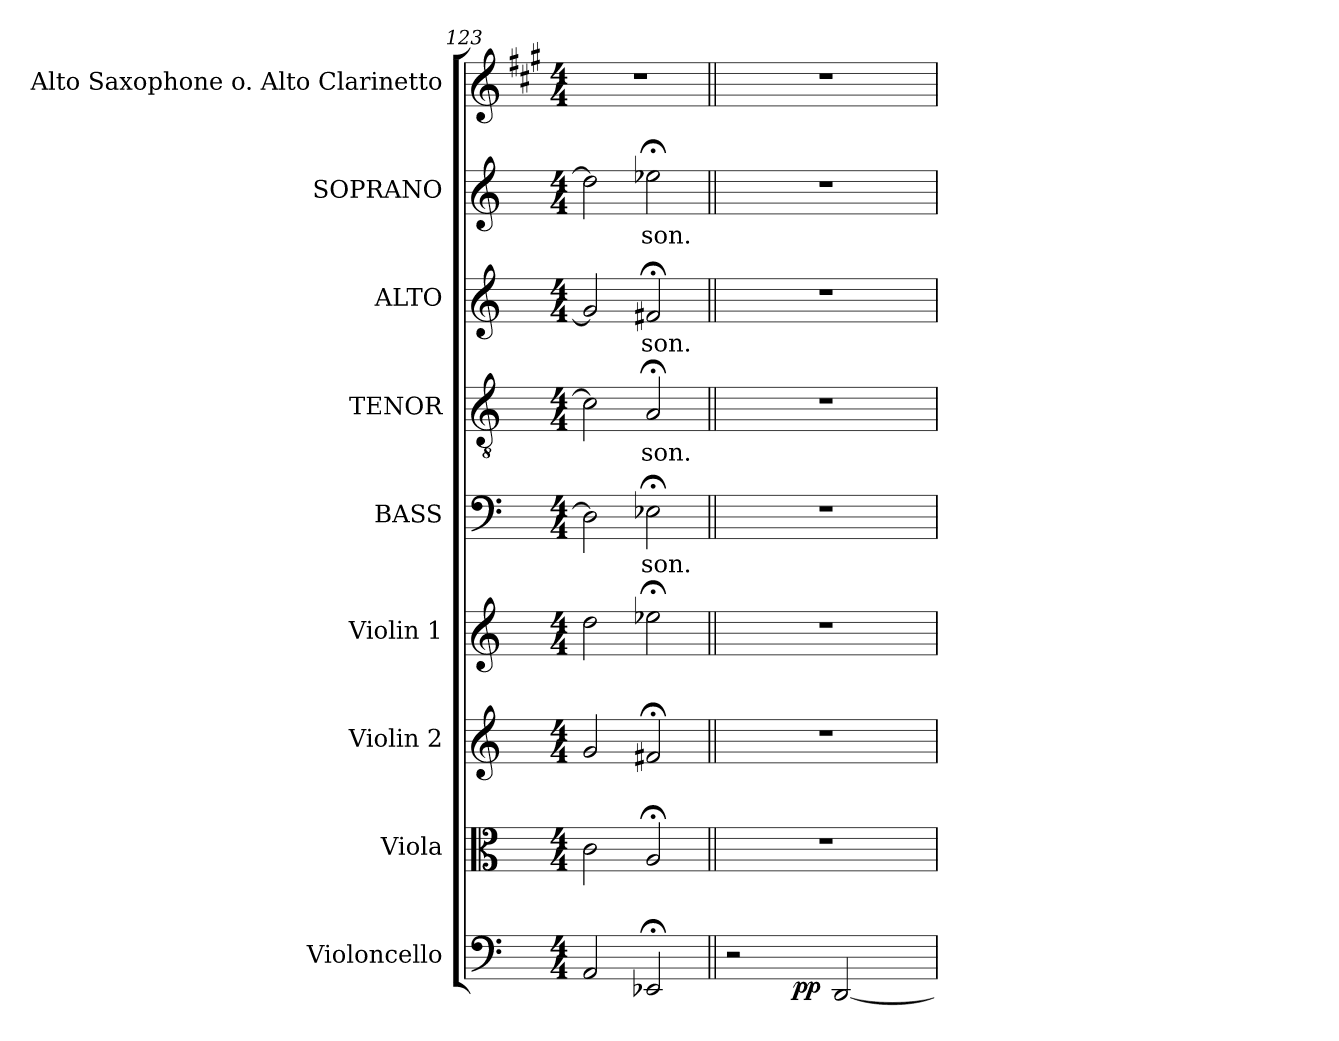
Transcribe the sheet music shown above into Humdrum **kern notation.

**kern	**dynam	**kern	**kern	**kern	**kern	**text	**kern	**text	**kern	**text	**kern	**text	**kern
*part9	*part9	*part8	*part7	*part6	*part5	*part5	*part4	*part4	*part3	*part3	*part2	*part2	*part1
*staff9	*staff9	*staff8	*staff7	*staff6	*staff5	*staff5	*staff4	*staff4	*staff3	*staff3	*staff2	*staff2	*staff1
*I"Violoncello	*	*I"Viola	*I"Violin 2	*I"Violin 1	*I"BASS	*	*I"TENOR	*	*I"ALTO	*	*I"SOPRANO	*	*I"Alto Saxophone o. Alto Clarinetto
*I'Vc.	*	*I'Vla.	*I'Vln. 2	*I'Vln. 1	*I'B.	*	*I'T.	*	*I'A.	*	*I'S.	*	*I'Alto Sax. o. Alto Clar.
*clefF4	*	*clefC3	*clefG2	*clefG2	*clefF4	*	*clefGv2	*	*clefG2	*	*clefG2	*	*clefG2
*	*	*	*	*	*	*	*ITrd7c12	*	*	*	*	*	*ITrd5c9
*k[]	*	*k[]	*k[]	*k[]	*k[]	*	*k[]	*	*k[]	*	*k[]	*	*k[]
*C:	*	*C:	*C:	*C:	*C:	*	*C:	*	*C:	*	*C:	*	*C:
*M4/4	*	*M4/4	*M4/4	*M4/4	*M4/4	*	*M4/4	*	*M4/4	*	*M4/4	*	*M4/4
=123	=123	=123	=123	=123	=123	=123	=123	=123	=123	=123	=123	=123	=123
2AAi/	.	2ci\	2gi/	2ddi\	2Di\]	.	2Ci\]	.	2gi/]	.	2ddi\]	.	1r
!	!	!	!	!	!	!LO:LY:b:color=#000000	!	!	!	!	!	!	!
!	!	!	!	!	!	!	!	!LO:LY:b:color=#000000	!	!	!	!	!
!	!	!	!	!	!	!	!	!	!	!LO:LY:b:color=#000000	!	!	!
!	!	!	!	!	!	!	!	!	!	!	!	!LO:LY:b:color=#000000	!
2EE-X;i/	.	2A;i/	2f#X;i/	2ee-X;i\	2E-X;i\	-son.	2AA;i/	-son.	2f#X;i/	-son.	2ee-X;i\	-son.	.
=124||	=124||	=124||	=124||	=124||	=124||	=124||	=124||	=124||	=124||	=124||	=124||	=124||	=124||
*^	*	*	*	*^	*	*	*	*	*	*	*	*	*^
2r	4ryy	.	1r	1r	1r	16ryy	1r	.	1r	.	1r	.	1r	.	1r	16ryy
.	.	.	.	.	.	32ryy	.	.	.	.	.	.	.	.	.	32ryy
.	.	.	.	.	.	128..ryy	.	.	.	.	.	.	.	.	.	128..ryy
*	*	*	*	*	*MM60	*	*	*	*	*	*	*	*	*	*MM60	*
.	.	.	.	.	.	2ryy	.	.	.	.	.	.	.	.	.	2ryy
.	2.ryy	pp	.	.	.	.	.	.	.	.	.	.	.	.	.	.
[<2DDi/	.	.	.	.	.	.	.	.	.	.	.	.	.	.	.	.
.	.	.	.	.	.	4ryy	.	.	.	.	.	.	.	.	.	4ryy
.	.	.	.	.	.	8ryy	.	.	.	.	.	.	.	.	.	8ryy
.	.	.	.	.	.	64ryy	.	.	.	.	.	.	.	.	.	64ryy
.	.	.	.	.	.	512ryy	.	.	.	.	.	.	.	.	.	512ryy
*v	*v	*	*	*	*v	*v	*	*	*	*	*	*	*	*	*v	*v
=	=	=	=	=	=	=	=	=	=	=	=	=	=
*-	*-	*-	*-	*-	*-	*-	*-	*-	*-	*-	*-	*-	*-
